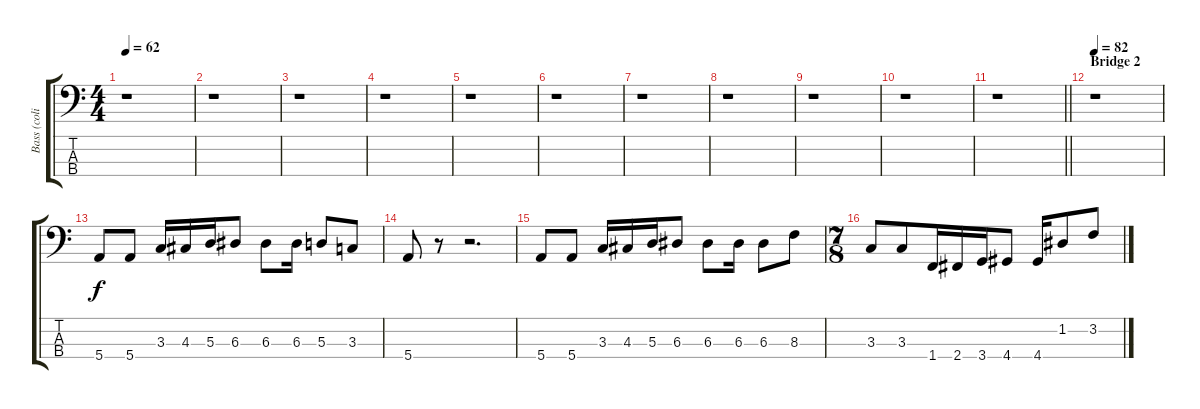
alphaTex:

\track ("Bass (colin)" "Bass (coli") {instrument electricbassfinger}
\staff {score tabs}
\tuning (G2 D2 A1 E1) {hide}
\ts (4 4)
\tempo 62
\clef f4
\ks c
r.1{dy f} |
r.1 |
r.1 |
r.1 |
r.1 |
r.1 |
r.1 |
r.1 |
r.1 |
r.1 |
\barLineRight lightlight
r.1 |
\section ("" "Bridge 2")
\tempo 82
r.1 |
5.4.8 5.4.8 3.3.16 4.3.16 5.3.16 6.3.8 6.3.8 6.3.16 5.3.8 3.3.8 |
5.4.8 r.8 r.2{d} |
5.4.8 5.4.8 3.3.16 4.3.16 5.3.16 6.3.8 6.3.8 6.3.16 6.3.8 8.3.8 |
\ts (7 8)
3.3.8 3.3.8 1.4.16 2.4.16 3.4.16 4.4.8 4.4.16 1.2.8 3.2.8
